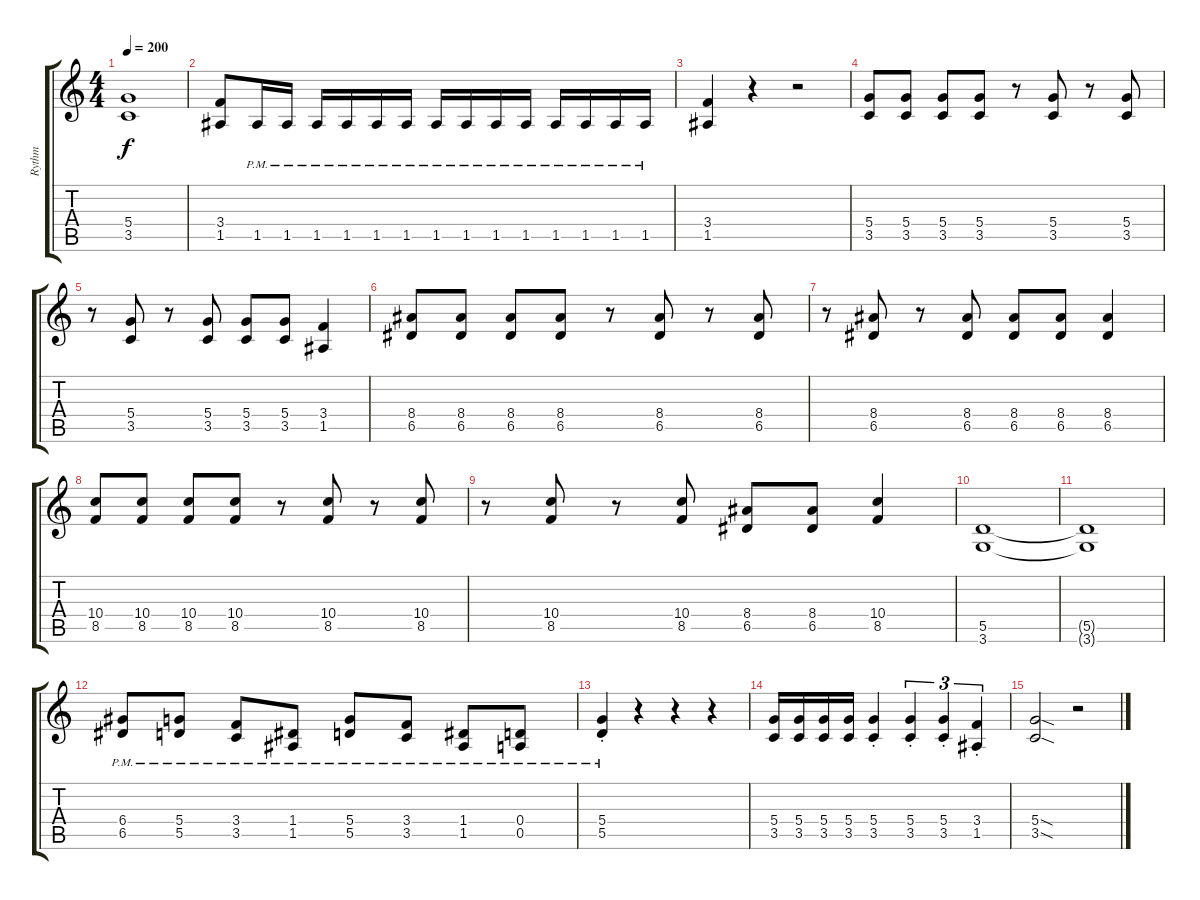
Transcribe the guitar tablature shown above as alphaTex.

\track ("Rythm" "Rythm") {instrument distortionguitar}
\staff {score tabs}
\tuning (E4 B3 G3 D3 A2 E2) {hide}
\ts (4 4)
\tempo 200
\clef g2
\ks c
(5.4{t} 3.5{t}).1{dy f} |
(3.4 1.5).8 1.5{pm}.16 1.5{pm}.16 1.5{pm}.16 1.5{pm}.16 1.5{pm}.16 1.5{pm}.16 1.5{pm}.16 1.5{pm}.16 1.5{pm}.16 1.5{pm}.16 1.5{pm}.16 1.5{pm}.16 1.5{pm}.16 1.5{pm}.16 |
(3.4 1.5).4 r.4 r.2 |
(5.4 3.5).8 (5.4 3.5).8 (5.4 3.5).8 (5.4 3.5).8 r.8 (5.4 3.5).8 r.8 (5.4 3.5).8 |
r.8 (5.4 3.5).8 r.8 (5.4 3.5).8 (5.4 3.5).8 (5.4 3.5).8 (3.4 1.5).4 |
(8.4 6.5).8 (8.4 6.5).8 (8.4 6.5).8 (8.4 6.5).8 r.8 (8.4 6.5).8 r.8 (8.4 6.5).8 |
r.8 (8.4 6.5).8 r.8 (8.4 6.5).8 (8.4 6.5).8 (8.4 6.5).8 (8.4 6.5).4 |
(10.4 8.5).8 (10.4 8.5).8 (10.4 8.5).8 (10.4 8.5).8 r.8 (10.4 8.5).8 r.8 (10.4 8.5).8 |
r.8 (10.4 8.5).8 r.8 (10.4 8.5).8 (8.4 6.5).8 (8.4 6.5).8 (10.4 8.5).4 |
(5.5 3.6).1 |
(5.5{t} 3.6{t}).1 |
(6.4{pm} 6.5{pm}).8 (5.4{pm} 5.5{pm}).8 (3.4{pm} 3.5{pm}).8 (1.4{pm} 1.5{pm}).8 (5.4{pm} 5.5{pm}).8 (3.4{pm} 3.5{pm}).8 (1.4{pm} 1.5{pm}).8 (0.4{pm} 0.5{pm}).8 |
(5.4{pm st} 5.5{pm}).4 r.4 r.4 r.4 |
(5.4 3.5).16 (5.4 3.5).16 (5.4 3.5).16 (5.4 3.5).16 (5.4{st} 3.5).4 (5.4{st} 3.5).4{tu (3 2)} (5.4{st} 3.5).4{tu (3 2)} (3.4{st} 1.5).4{tu (3 2)} |
(5.4{sod} 3.5{sod}).2 r.2
